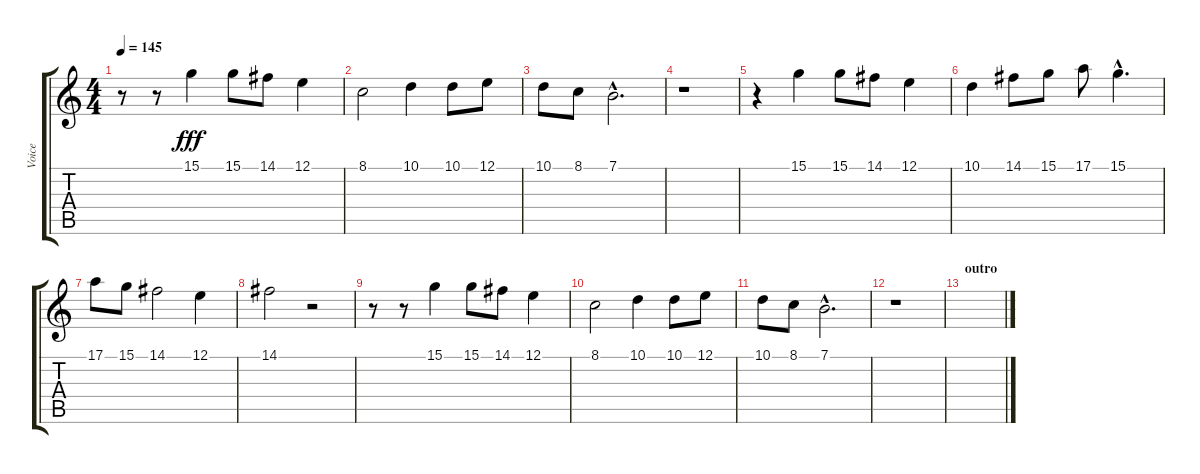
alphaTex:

\track ("Voice" "Voice") {instrument choiraahs}
\staff {score tabs}
\tuning (E4 B3 G3 D3 A2 E2) {hide}
\ts (4 4)
\tempo 145
\clef g2
\ks c
r.8{dy fff} r.8 15.1.4 15.1.8 14.1.8 12.1.4 |
8.1.2 10.1.4 10.1.8 12.1.8 |
10.1.8 8.1.8 7.1{hac}.2{d} |
r.1 |
r.4 15.1.4 15.1.8 14.1.8 12.1.4 |
10.1.4 14.1.8 15.1.8 17.1.8 15.1{hac}.4{d} |
17.1.8 15.1.8 14.1.2 12.1.4 |
14.1.2 r.2 |
r.8 r.8 15.1.4 15.1.8 14.1.8 12.1.4 |
8.1.2 10.1.4 10.1.8 12.1.8 |
10.1.8 8.1.8 7.1{hac}.2{d} |
r.1 |
\section ("" "outro")
